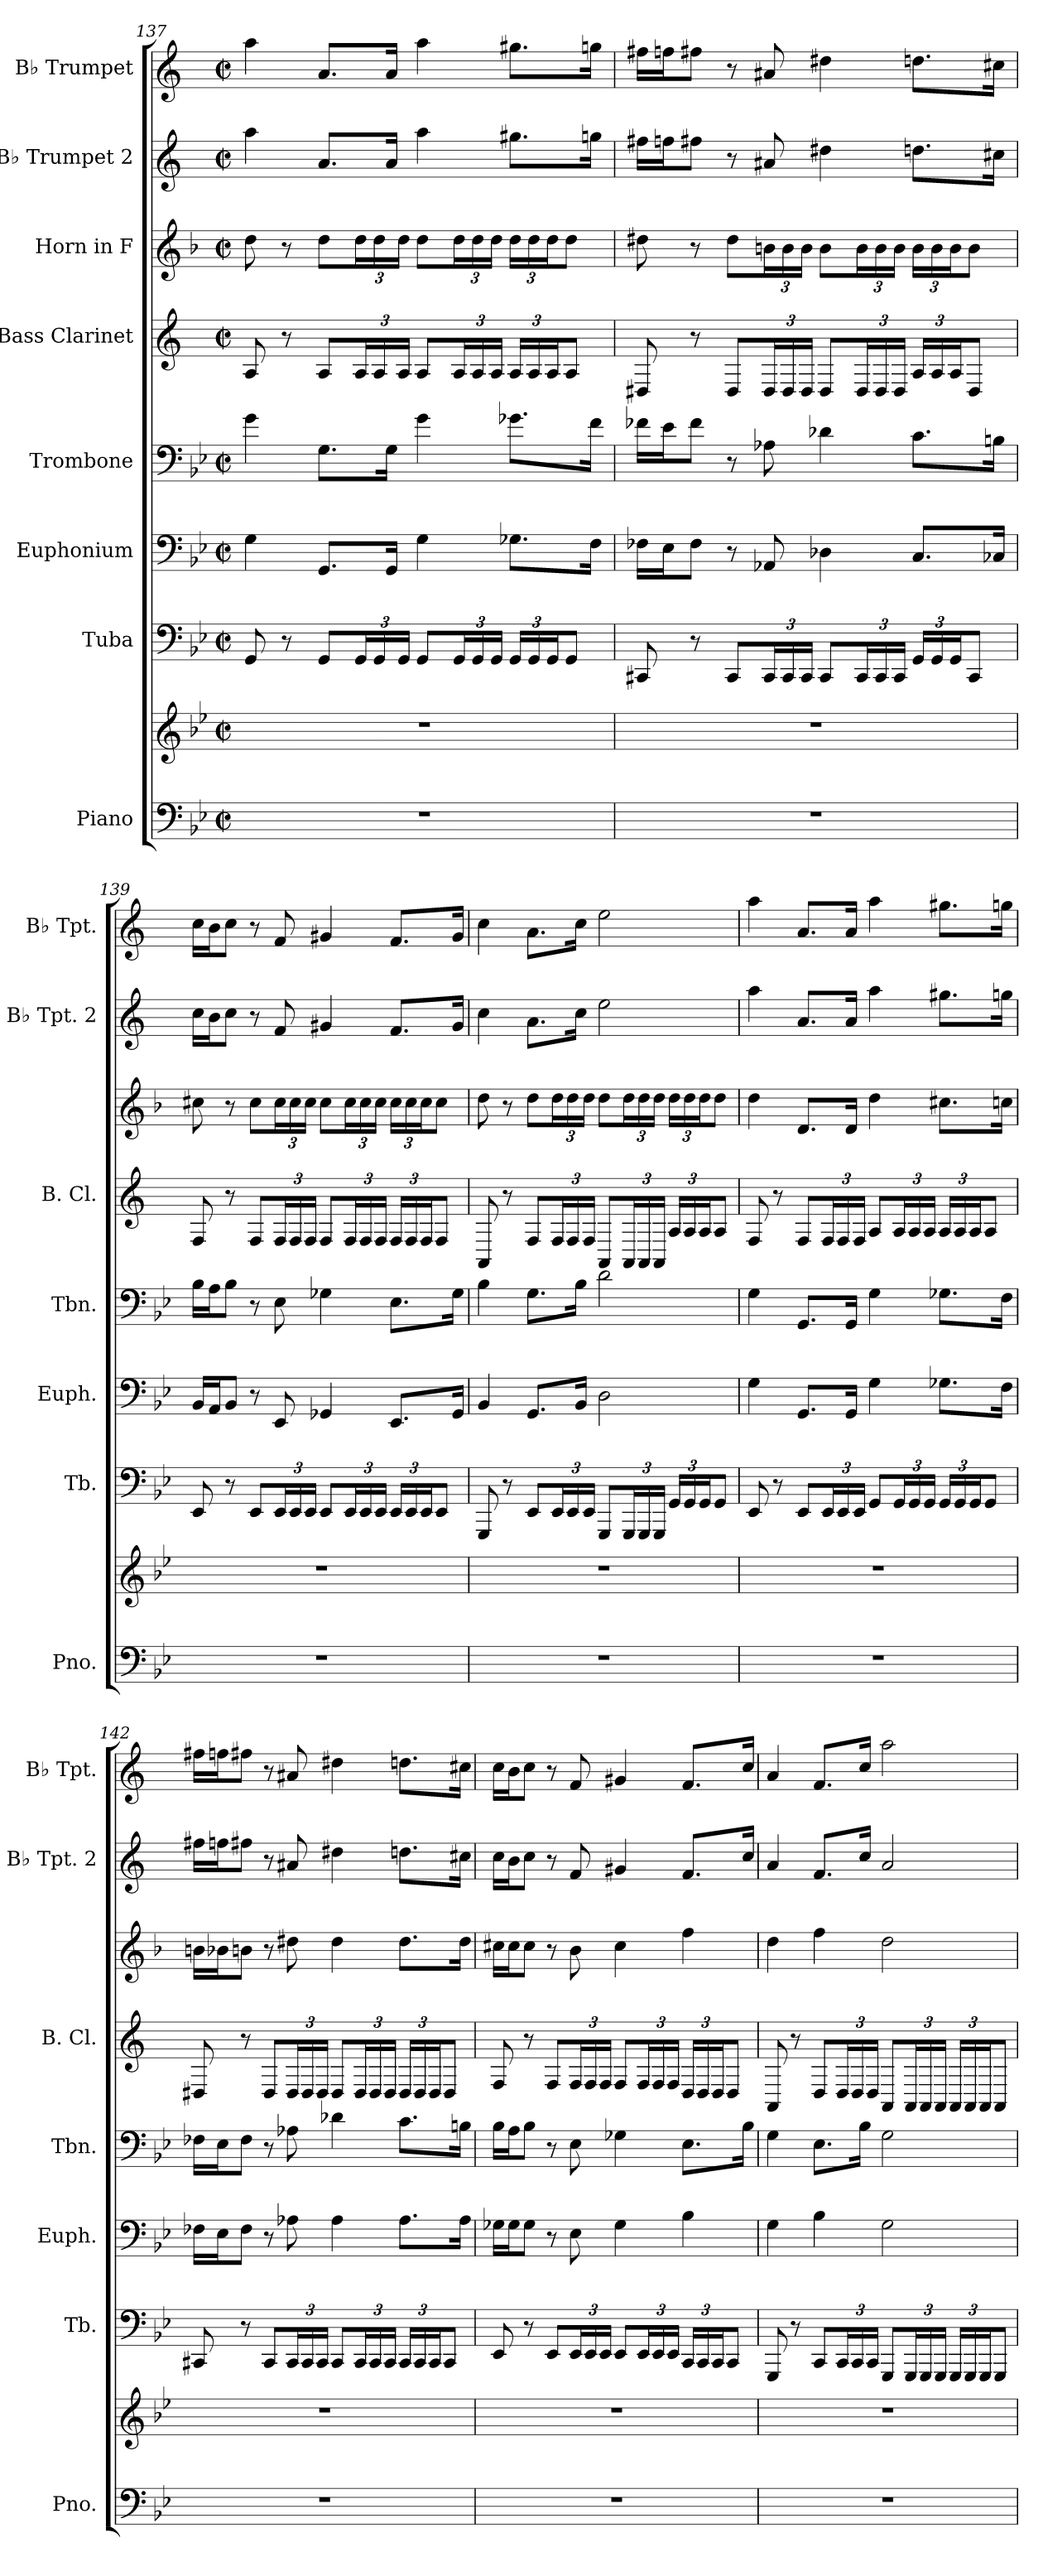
**kern	**kern	**kern	**kern	**kern	**kern	**kern	**kern	**kern
*part8	*part8	*part7	*part6	*part5	*part4	*part3	*part2	*part1
*staff9	*staff8	*staff7	*staff6	*staff5	*staff4	*staff3	*staff2	*staff1
*I"Piano	*	*I"Tuba	*I"Euphonium	*I"Trombone	*I"Bass Clarinet	*I"Horn in F	*I"B♭ Trumpet 2	*I"B♭ Trumpet
*I'Pno.	*	*I'Tb.	*I'Euph.	*I'Tbn.	*I'B. Cl.	*	*I'B♭ Tpt. 2	*I'B♭ Tpt.
!!LO:PB:g=z
*clefF4	*clefG2	*clefF4	*clefF4	*clefF4	*clefG2	*clefG2	*clefG2	*clefG2
*	*	*	*	*	*ITrd1c2	*ITrd4c7	*ITrd1c2	*ITrd1c2
*k[b-e-]	*k[b-e-]	*k[b-e-]	*k[b-e-]	*k[b-e-]	*k[b-e-]	*k[b-e-]	*k[b-e-]	*k[b-e-]
*M2/2	*M2/2	*M2/2	*M2/2	*M2/2	*M2/2	*M2/2	*M2/2	*M2/2
*met(c|)	*met(c|)	*met(c|)	*met(c|)	*met(c|)	*met(c|)	*met(c|)	*met(c|)	*met(c|)
=137	=137	=137	=137	=137	=137	=137	=137	=137
1r	1r	8GG/	4G\	4g\	8G/	8g\	4gg\	4gg\
.	.	8r	.	.	8r	8r	.	.
.	.	8GG/L	8.GG/L	8.G\L	8G/L	8g\L	8.g/L	8.g/L
*	*	*Xbrackettup	*	*	*Xbrackettup	*Xbrackettup	*	*
.	.	24GG/L	.	.	24G/L	24g\L	.	.
.	.	24GG/	.	.	24G/	24g\	.	.
.	.	.	16GG/Jk	16G\Jk	.	.	16g/Jk	16g/Jk
.	.	24GG/JJ	.	.	24G/JJ	24g\JJ	.	.
.	.	8GG/L	4G\	4g\	8G/L	8g\L	4gg\	4gg\
.	.	24GG/L	.	.	24G/L	24g\L	.	.
.	.	24GG/	.	.	24G/	24g\	.	.
.	.	24GG/JJ	.	.	24G/JJ	24g\JJ	.	.
.	.	24GG/LL	8.G-X\L	8.g-X\L	24G/LL	24g\LL	8.ff#X\L	8.ff#X\L
.	.	24GG/	.	.	24G/	24g\	.	.
.	.	24GG/J	.	.	24G/J	24g\J	.	.
.	.	8GG/J	.	.	8G/J	8g\J	.	.
.	.	.	16F\Jk	16f\Jk	.	.	16ffn\Jk	16ffn\Jk
!!LO:PB:g=z
=138	=138	=138	=138	=138	=138	=138	=138	=138
1r	1r	8CC#X/	16F-X\LL	16f-X\LL	8C#X/	8g#X\	16een\LL	16een\LL
.	.	.	16E-\J	16e-\J	.	.	16ee-X\J	16ee-X\J
.	.	8r	8F-\J	8f-\J	8r	8r	8een\J	8een\J
.	.	8CC#/L	8r	8r	8C#/L	8g#\L	8r	8r
.	.	24CC#/L	8AA-X/	8A-X\	24C#/L	24en\L	8g#X/	8g#X/
.	.	24CC#/	.	.	24C#/	24e\	.	.
.	.	24CC#/JJ	.	.	24C#/JJ	24e\JJ	.	.
.	.	8CC#/L	4D-X\	4d-X\	8C#/L	8e\L	4cc#X\	4cc#X\
.	.	24CC#/L	.	.	24C#/L	24e\L	.	.
.	.	24CC#/	.	.	24C#/	24e\	.	.
.	.	24CC#/JJ	.	.	24C#/JJ	24e\JJ	.	.
.	.	24GG/LL	8.C/L	8.c\L	24G/LL	24e\LL	8.ccn\L	8.ccn\L
.	.	24GG/	.	.	24G/	24e\	.	.
.	.	24GG/J	.	.	24G/J	24e\J	.	.
.	.	8CC#/J	.	.	8C#/J	8e\J	.	.
.	.	.	16C-X/Jk	16Bn\Jk	.	.	16bn\Jk	16bn\Jk
!!LO:PB:g=z
=139	=139	=139	=139	=139	=139	=139	=139	=139
1r	1r	8EE-/	16BB-/LL	16B-\LL	8E-/	8f#X\	16b-\LL	16b-\LL
.	.	.	16AA/J	16A\J	.	.	16a\J	16a\J
.	.	8r	8BB-/J	8B-\J	8r	8r	8b-\J	8b-\J
.	.	8EE-/L	8r	8r	8E-/L	8f#\L	8r	8r
.	.	24EE-/L	8EE-/	8E-\	24E-/L	24f#\L	8e-/	8e-/
.	.	24EE-/	.	.	24E-/	24f#\	.	.
.	.	24EE-/JJ	.	.	24E-/JJ	24f#\JJ	.	.
.	.	8EE-/L	4GG-X/	4G-X\	8E-/L	8f#\L	4f#X/	4f#X/
.	.	24EE-/L	.	.	24E-/L	24f#\L	.	.
.	.	24EE-/	.	.	24E-/	24f#\	.	.
.	.	24EE-/JJ	.	.	24E-/JJ	24f#\JJ	.	.
.	.	24EE-/LL	8.EE-/L	8.E-\L	24E-/LL	24f#\LL	8.e-/L	8.e-/L
.	.	24EE-/	.	.	24E-/	24f#\	.	.
.	.	24EE-/J	.	.	24E-/J	24f#\J	.	.
.	.	8EE-/J	.	.	8E-/J	8f#\J	.	.
.	.	.	16GG-/Jk	16G-\Jk	.	.	16f#/Jk	16f#/Jk
!!LO:PB:g=z
=140	=140	=140	=140	=140	=140	=140	=140	=140
1r	1r	8GGG/	4BB-/	4B-\	8GG/	8g\	4b-\	4b-\
.	.	8r	.	.	8r	8r	.	.
.	.	8EE-/L	8.GG/L	8.G\L	8E-/L	8g\L	8.g\L	8.g\L
.	.	24EE-/L	.	.	24E-/L	24g\L	.	.
.	.	24EE-/	.	.	24E-/	24g\	.	.
.	.	.	16BB-/Jk	16B-\Jk	.	.	16b-\Jk	16b-\Jk
.	.	24EE-/JJ	.	.	24E-/JJ	24g\JJ	.	.
.	.	8GGG/L	2D\	2d\	8GG/L	8g\L	2dd\	2dd\
.	.	24GGG/L	.	.	24GG/L	24g\L	.	.
.	.	24GGG/	.	.	24GG/	24g\	.	.
.	.	24GGG/JJ	.	.	24GG/JJ	24g\JJ	.	.
.	.	24GG/LL	.	.	24G/LL	24g\LL	.	.
.	.	24GG/	.	.	24G/	24g\	.	.
.	.	24GG/J	.	.	24G/J	24g\J	.	.
.	.	8GG/J	.	.	8G/J	8g\J	.	.
!!LO:PB:g=z
=141	=141	=141	=141	=141	=141	=141	=141	=141
1r	1r	8EE-/	4G\	4G\	8E-/	4g\	4gg\	4gg\
.	.	8r	.	.	8r	.	.	.
.	.	8EE-/L	8.GG/L	8.GG/L	8E-/L	8.G/L	8.g/L	8.g/L
.	.	24EE-/L	.	.	24E-/L	.	.	.
.	.	24EE-/	.	.	24E-/	.	.	.
.	.	.	16GG/Jk	16GG/Jk	.	16G/Jk	16g/Jk	16g/Jk
.	.	24EE-/JJ	.	.	24E-/JJ	.	.	.
.	.	8GG/L	4G\	4G\	8G/L	4g\	4gg\	4gg\
.	.	24GG/L	.	.	24G/L	.	.	.
.	.	24GG/	.	.	24G/	.	.	.
.	.	24GG/JJ	.	.	24G/JJ	.	.	.
.	.	24GG/LL	8.G-X\L	8.G-X\L	24G/LL	8.f#X\L	8.ff#X\L	8.ff#X\L
.	.	24GG/	.	.	24G/	.	.	.
.	.	24GG/J	.	.	24G/J	.	.	.
.	.	8GG/J	.	.	8G/J	.	.	.
.	.	.	16F\Jk	16F\Jk	.	16fn\Jk	16ffn\Jk	16ffn\Jk
!!LO:PB:g=z
=142	=142	=142	=142	=142	=142	=142	=142	=142
1r	1r	8CC#X/	16F-X\LL	16F-X\LL	8C#X/	16en\LL	16een\LL	16een\LL
.	.	.	16E-\J	16E-\J	.	16e-X\J	16ee-X\J	16ee-X\J
.	.	8r	8F-\J	8F-\J	8r	8en\J	8een\J	8een\J
.	.	8CC#/L	8r	8r	8C#/L	8r	8r	8r
.	.	24CC#/L	8A-X\	8A-X\	24C#/L	8g#X\	8g#X/	8g#X/
.	.	24CC#/	.	.	24C#/	.	.	.
.	.	24CC#/JJ	.	.	24C#/JJ	.	.	.
.	.	8CC#/L	4A-\	4d-X\	8C#/L	4g#\	4cc#X\	4cc#X\
.	.	24CC#/L	.	.	24C#/L	.	.	.
.	.	24CC#/	.	.	24C#/	.	.	.
.	.	24CC#/JJ	.	.	24C#/JJ	.	.	.
.	.	24CC#/LL	8.A-\L	8.c\L	24C#/LL	8.g#\L	8.ccn\L	8.ccn\L
.	.	24CC#/	.	.	24C#/	.	.	.
.	.	24CC#/J	.	.	24C#/J	.	.	.
.	.	8CC#/J	.	.	8C#/J	.	.	.
.	.	.	16A-\Jk	16Bn\Jk	.	16g#\Jk	16bn\Jk	16bn\Jk
!!LO:PB:g=z
=143	=143	=143	=143	=143	=143	=143	=143	=143
1r	1r	8EE-/	16G-X\LL	16B-\LL	8E-/	16f#X\LL	16b-\LL	16b-\LL
.	.	.	16G-\J	16A\J	.	16f#\J	16a\J	16a\J
.	.	8r	8G-\J	8B-\J	8r	8f#\J	8b-\J	8b-\J
.	.	8EE-/L	8r	8r	8E-/L	8r	8r	8r
.	.	24EE-/L	8E-\	8E-\	24E-/L	8e-\	8e-/	8e-/
.	.	24EE-/	.	.	24E-/	.	.	.
.	.	24EE-/JJ	.	.	24E-/JJ	.	.	.
.	.	8EE-/L	4G-\	4G-X\	8E-/L	4f#\	4f#X/	4f#X/
.	.	24EE-/L	.	.	24E-/L	.	.	.
.	.	24EE-/	.	.	24E-/	.	.	.
.	.	24EE-/JJ	.	.	24E-/JJ	.	.	.
.	.	24CC/LL	4B-\	8.E-\L	24C/LL	4b-\	8.e-/L	8.e-/L
.	.	24CC/	.	.	24C/	.	.	.
.	.	24CC/J	.	.	24C/J	.	.	.
.	.	8CC/J	.	.	8C/J	.	.	.
.	.	.	.	16B-\Jk	.	.	16b-/Jk	16b-/Jk
!!LO:PB:g=z
=144	=144	=144	=144	=144	=144	=144	=144	=144
1r	1r	8GGG/	4G\	4G\	8GG/	4g\	4g/	4g/
.	.	8r	.	.	8r	.	.	.
.	.	8CC/L	4B-\	8.E-\L	8C/L	4b-\	8.e-/L	8.e-/L
.	.	24CC/L	.	.	24C/L	.	.	.
.	.	24CC/	.	.	24C/	.	.	.
.	.	.	.	16B-\Jk	.	.	16b-/Jk	16b-/Jk
.	.	24CC/JJ	.	.	24C/JJ	.	.	.
.	.	8GGG/L	2G\	2G\	8GG/L	2g\	2g/	2gg\
.	.	24GGG/L	.	.	24GG/L	.	.	.
.	.	24GGG/	.	.	24GG/	.	.	.
.	.	24GGG/JJ	.	.	24GG/JJ	.	.	.
.	.	24GGG/LL	.	.	24GG/LL	.	.	.
.	.	24GGG/	.	.	24GG/	.	.	.
.	.	24GGG/J	.	.	24GG/J	.	.	.
.	.	8GGG/J	.	.	8GG/J	.	.	.
=	=	=	=	=	=	=	=	=
*-	*-	*-	*-	*-	*-	*-	*-	*-
